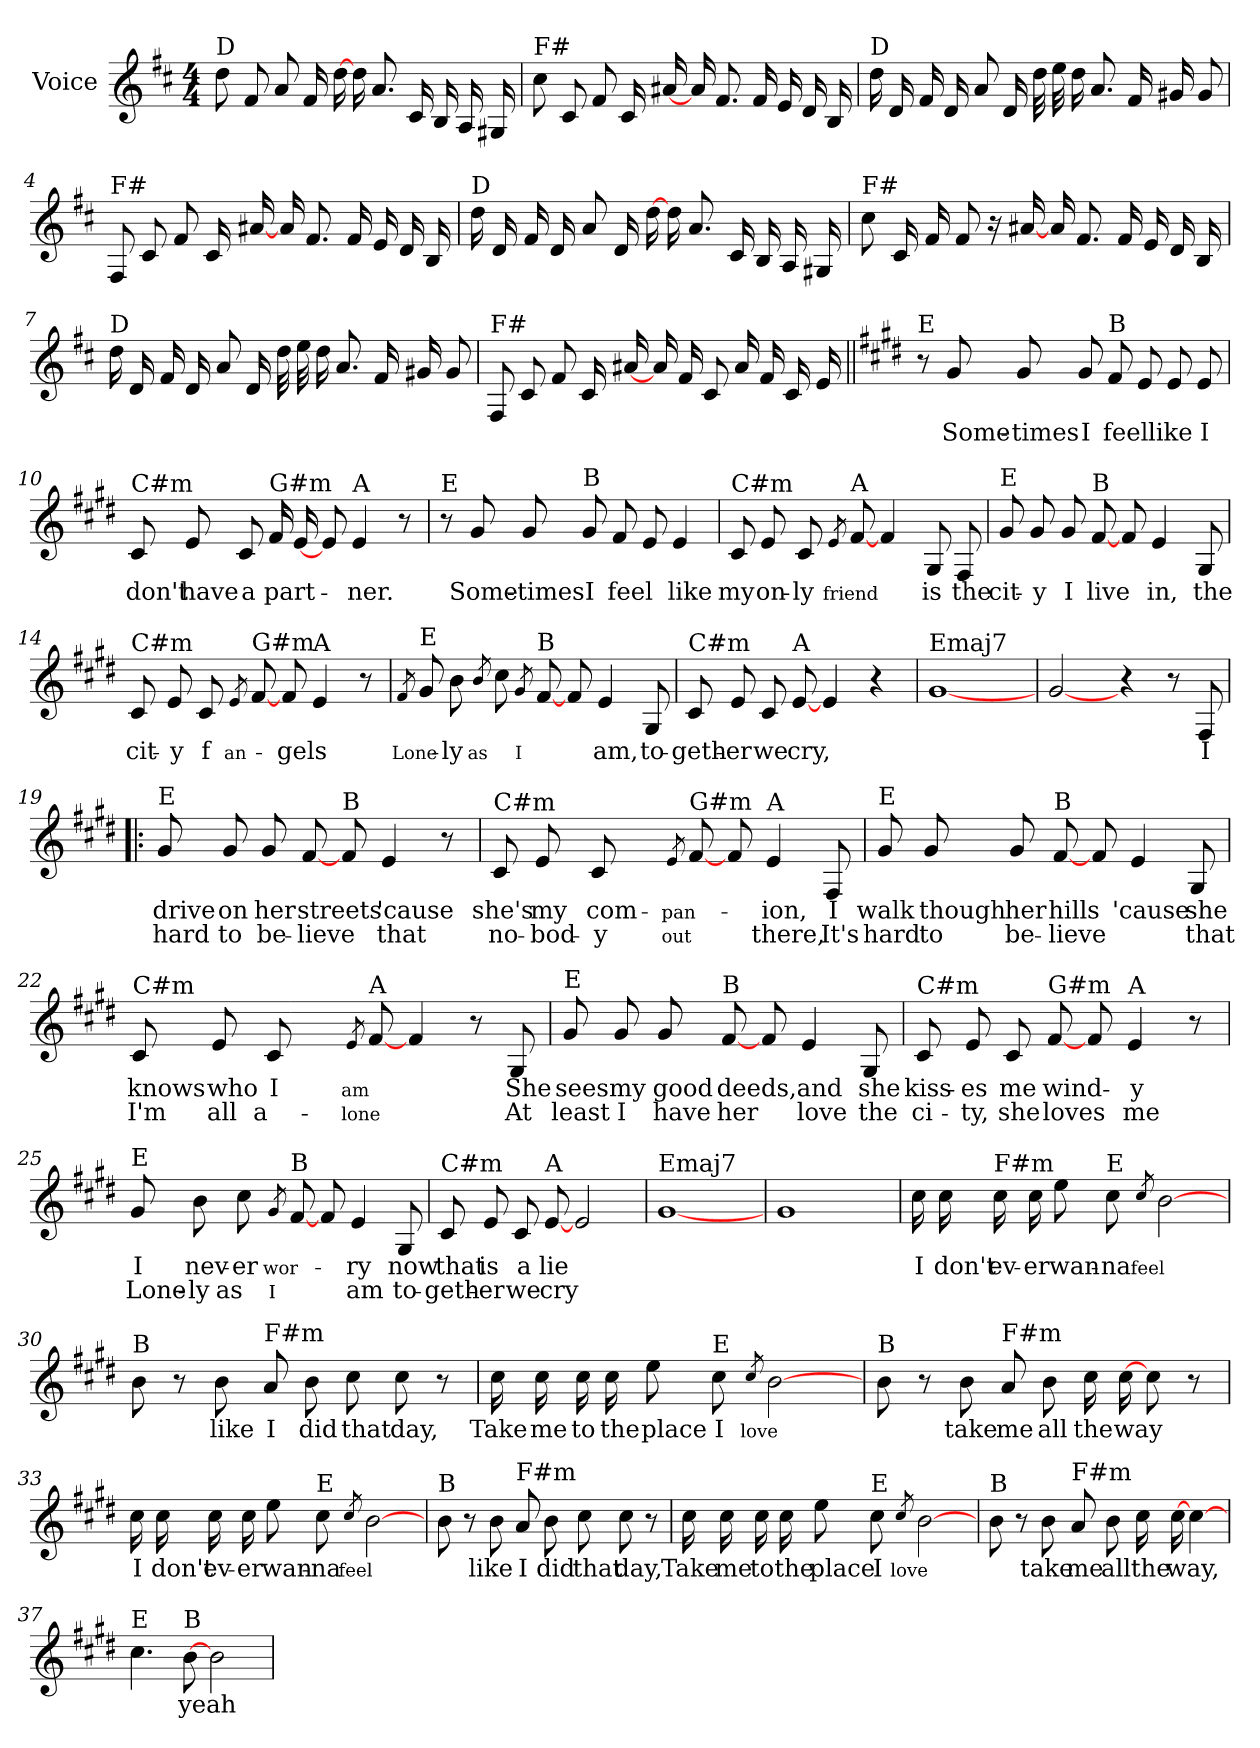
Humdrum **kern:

**kern	**text	**text
*part1	*part1	*part1
*staff1	*staff1	*staff1
*I"Voice	*	*
*clefG2	*	*
*k[f#c#]	*	*
*D:	*	*
*M4/4	*	*
=1	=1	=1
!LO:TX:a:t=D	!	!
8ddL	.	.
8f#	.	.
8aL	.	.
16f#	.	.
[16dd	.	.
16ddLL	.	.
8.a	.	.
16c#LL	.	.
16B	.	.
16A	.	.
16G#	.	.
=2	=2	=2
!LO:TX:a:t=F#	!	!
8cc#L	.	.
8c#	.	.
8f#L	.	.
16c#	.	.
[16a#	.	.
16a#LL	.	.
8.f#	.	.
16f#LL	.	.
16e	.	.
16d	.	.
16B	.	.
=3	=3	=3
!LO:TX:a:t=D	!	!
16ddLL	.	.
16d	.	.
16f#	.	.
16d	.	.
8aL	.	.
16d	.	.
32dd	.	.
32ee	.	.
16ddLL	.	.
8.a	.	.
16f#LL	.	.
16g#	.	.
8g#	.	.
=4	=4	=4
!LO:TX:a:t=F#	!	!
8F#L	.	.
8c#	.	.
8f#L	.	.
16c#	.	.
[16a#	.	.
16a#LL	.	.
8.f#	.	.
16f#LL	.	.
16e	.	.
16d	.	.
16B	.	.
=5	=5	=5
!LO:TX:a:t=D	!	!
16ddLL	.	.
16d	.	.
16f#	.	.
16d	.	.
8aL	.	.
16d	.	.
[16dd	.	.
16ddLL	.	.
8.a	.	.
16c#LL	.	.
16B	.	.
16A	.	.
16G#	.	.
=6	=6	=6
!LO:TX:a:t=F#	!	!
8cc#L	.	.
16c#	.	.
16f#	.	.
8f#L	.	.
16r	.	.
[16a#	.	.
16a#LL	.	.
8.f#	.	.
16f#LL	.	.
16e	.	.
16d	.	.
16B	.	.
=7	=7	=7
!LO:TX:a:t=D	!	!
16ddLL	.	.
16d	.	.
16f#	.	.
16d	.	.
8aL	.	.
16d	.	.
32dd	.	.
32ee	.	.
16ddLL	.	.
8.a	.	.
16f#LL	.	.
16g#	.	.
8g#	.	.
=8	=8	=8
!LO:TX:a:t=F#	!	!
8F#L	.	.
8c#	.	.
8f#L	.	.
16c#	.	.
[16a#	.	.
16a#LL	.	.
16f#	.	.
8c#	.	.
16a#LL	.	.
16f#	.	.
16c#	.	.
16e	.	.
=9||	=9||	=9||
*k[f#c#g#d#]	*	*
*E:	*	*
!LO:TX:a:t=E	!	!
8r	.	.
8g#	-Some-	.
8g#L	-times	.
8g#	-I	.
!LO:TX:a:t=B	!	!
8f#L	-feel	.
8e	.	.
8e	-like	.
8e	-I	.
=10	=10	=10
!LO:TX:a:t=C#m	!	!
8c#L	-don't	.
8e	-have	.
8c#L	-a	.
!LO:TX:a:t=G#m	!	!
16f#	-part-	.
[16e	.	.
8eL	.	.
!LO:TX:a:t=A	!	!
4e	-ner.	.
8r	.	.
=11	=11	=11
!LO:TX:a:t=E	!	!
8r	.	.
8g#	-Some-	.
8g#L	-times	.
!LO:TX:a:t=B	!	!
8g#	-I	.
8f#L	-feel	.
8e	.	.
4e	-like	.
=12	=12	=12
!LO:TX:a:t=C#m	!	!
8c#L	-my	.
8e	-on-	.
8c#	-ly	.
8qe	-friend	.
!LO:TX:a:t=A	!	!
[8f#	.	.
4f#	.	.
8G#L	-is	.
8F#	-the	.
=13	=13	=13
!LO:TX:a:t=E	!	!
8g#L	-cit-	.
8g#	-y	.
8g#	-I	.
!LO:TX:a:t=B	!	!
[8f#	-live	.
8f#L	.	.
4e	-in,	.
8G#	-the	.
=14	=14	=14
!LO:TX:a:t=C#m	!	!
8c#L	-cit-	.
8e	-y	.
8c#	-f	.
8qe	-an-	.
!LO:TX:a:t=G#m	!	!
[8f#	.	.
8f#L	-gels	.
!LO:TX:a:t=A	!	!
4e	.	.
8r	.	.
=15	=15	=15
8qf#	-Lone-	.
!LO:TX:a:t=E	!	!
8g#L	.	.
8b	-ly	.
8qb	-as	.
8cc#	.	.
8qg#	-I	.
!LO:TX:a:t=B	!	!
[8f#	.	.
8f#L	.	.
4e	-am,	.
8G#	-to-	.
=16	=16	=16
!LO:TX:a:t=C#m	!	!
8c#L	-geth-	.
8e	-er	.
8c#	-we	.
!LO:TX:a:t=A	!	!
[8e	-cry,	.
4e	.	.
4r	.	.
=17	=17	=17
!LO:TX:a:t=Emaj7	!	!
[1g#	.	.
=18	=18	=18
[2g#	.	.
4r	.	.
8r	.	.
8F#	-I	.
=19!|:	=19!|:	=19!|:
!LO:TX:a:t=E	!	!
8g#L	-drive	-hard
8g#	-on	-to
8g#	-her	-be-
[8f#	-streets	-lieve
!LO:TX:a:t=B	!	!
8f#L	.	.
4e	-'cause	-that
8r	.	-theres
=20	=20	=20
!LO:TX:a:t=C#m	!	!
8c#L	-she's	-no-
8e	-my	-bod-
8c#	-com-	-y
8qe	-pan-	-out
!LO:TX:a:t=G#m	!	!
[8f#	.	.
8f#L	.	.
!LO:TX:a:t=A	!	!
4e	-ion,	-there,
8F#	-I	-It's
=21	=21	=21
!LO:TX:a:t=E	!	!
8g#L	-walk	-hard
8g#	-though	-to
8g#	-her	-be-
!LO:TX:a:t=B	!	!
[8f#	-hills	-lieve
8f#L	.	.
4e	-'cause	.
8G#	-she	-that
=22	=22	=22
!LO:TX:a:t=C#m	!	!
8c#L	-knows	-I'm
8e	-who	-all
8c#	-I	-a-
8qe	-am	-lone
!LO:TX:a:t=A	!	!
[8f#	.	.
4f#	.	.
8r	.	.
8G#	-She	-At
=23	=23	=23
!LO:TX:a:t=E	!	!
8g#L	-sees	-least
8g#	-my	-I
8g#	-good	-have
!LO:TX:a:t=B	!	!
[8f#	-deeds,	-her
8f#L	.	.
4e	-and	-love
8G#	-she	-the
=24	=24	=24
!LO:TX:a:t=C#m	!	!
8c#L	-kiss-	-ci-
8e	-es	-ty,
8c#	-me	-she
!LO:TX:a:t=G#m	!	!
[8f#	-wind-	-loves
8f#L	.	.
!LO:TX:a:t=A	!	!
4e	-y	-me
8r	.	.
=25	=25	=25
!LO:TX:a:t=E	!	!
8g#L	-I	-Lone-
8b	-nev-	-ly
8cc#	-er	-as
8qg#	-wor-	-I
!LO:TX:a:t=B	!	!
[8f#	.	.
8f#L	.	.
4e	-ry	-am
8G#	-now	-to-
=26	=26	=26
!LO:TX:a:t=C#m	!	!
8c#L	-that	-geth-
8e	-is	-er
8c#	-a	-we
!LO:TX:a:t=A	!	!
[8e	-lie	-cry
2e	.	.
=27	=27	=27
!LO:TX:a:t=Emaj7	!	!
[1g#	.	.
=28	=28	=28
1g#	.	.
=29	=29	=29
16cc#LL	-I	.
16cc#	-don't	.
!LO:TX:a:t=F#m	!	!
16cc#	-ev-	.
16cc#	-er	.
8eeL	-wan-	.
!LO:TX:a:t=E	!	!
8cc#	-na	.
8qcc#	-feel	.
[2b	.	.
=30	=30	=30
!LO:TX:a:t=B	!	!
8bL	.	.
8r	.	.
8bL	-like	.
!LO:TX:a:t=F#m	!	!
8a	-I	.
8bL	-did	.
8cc#	-that	.
8cc#L	-day,	.
8r	.	.
=31	=31	=31
16cc#LL	-Take	.
16cc#	-me	.
16cc#	-to	.
16cc#	-the	.
8eeL	-place	.
!LO:TX:a:t=E	!	!
8cc#	-I	.
8qcc#	-love	.
[2b	.	.
=32	=32	=32
!LO:TX:a:t=B	!	!
8bL	.	.
8r	.	.
8bL	-take	.
!LO:TX:a:t=F#m	!	!
8a	-me	.
8bL	-all	.
16cc#	-the	.
[16cc#	-way	.
8cc#L	.	.
8r	.	.
=33	=33	=33
16cc#LL	-I	.
16cc#	-don't	.
16cc#	-ev-	.
16cc#	-er	.
8eeL	-wan-	.
!LO:TX:a:t=E	!	!
8cc#	-na	.
8qcc#	-feel	.
[2b	.	.
=34	=34	=34
!LO:TX:a:t=B	!	!
8bL	.	.
8r	.	.
8bL	-like	.
!LO:TX:a:t=F#m	!	!
8a	-I	.
8bL	-did	.
8cc#	-that	.
8cc#L	-day,	.
8r	.	.
=35	=35	=35
16cc#LL	-Take	.
16cc#	-me	.
16cc#	-to	.
16cc#	-the	.
8eeL	-place	.
!LO:TX:a:t=E	!	!
8cc#	-I	.
8qcc#	-love	.
[2b	.	.
=36	=36	=36
!LO:TX:a:t=B	!	!
8bL	.	.
8r	.	.
8bL	-take	.
!LO:TX:a:t=F#m	!	!
8a	-me	.
8bL	-all	.
16cc#	-the	.
[16cc#	-way,	.
[4cc#	.	.
=37	=37	=37
!LO:TX:a:t=E	!	!
4.cc#	.	.
!LO:TX:a:t=B	!	!
[8b	-yeah	.
2b	.	.
=	=	=
*-	*-	*-
